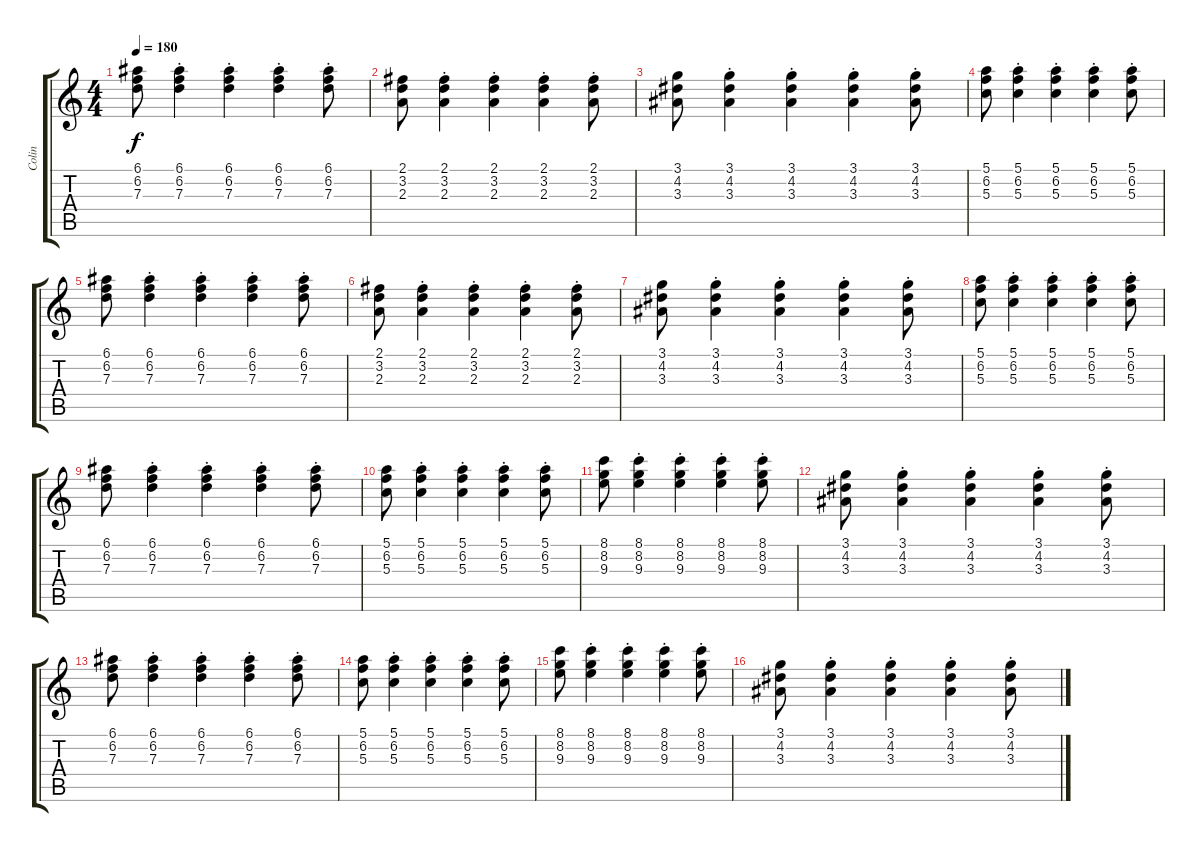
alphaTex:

\track ("Colin" "Colin") {instrument acousticguitarnylon}
\staff {score tabs}
\tuning (E4 B3 G3 D3 A2 E2) {hide}
\ts (4 4)
\tempo 180
\clef g2
\ks c
(6.1 6.2 7.3).8{dy f} (6.1{st} 6.2{st} 7.3{st}).4 (6.1{st} 6.2{st} 7.3{st}).4 (6.1{st} 6.2{st} 7.3{st}).4 (6.1{st} 6.2{st} 7.3{st}).8 |
(2.1 3.2 2.3).8 (2.1{st} 3.2{st} 2.3{st}).4 (2.1{st} 3.2{st} 2.3{st}).4 (2.1{st} 3.2{st} 2.3{st}).4 (2.1{st} 3.2{st} 2.3{st}).8 |
(3.1 4.2 3.3).8 (3.1{st} 4.2{st} 3.3{st}).4 (3.1{st} 4.2{st} 3.3{st}).4 (3.1{st} 4.2{st} 3.3{st}).4 (3.1{st} 4.2{st} 3.3{st}).8 |
(5.1 6.2 5.3).8 (5.1{st} 6.2{st} 5.3{st}).4 (5.1{st} 6.2{st} 5.3{st}).4 (5.1{st} 6.2{st} 5.3{st}).4 (5.1{st} 6.2{st} 5.3{st}).8 |
(6.1 6.2 7.3).8 (6.1{st} 6.2{st} 7.3{st}).4 (6.1{st} 6.2{st} 7.3{st}).4 (6.1{st} 6.2{st} 7.3{st}).4 (6.1{st} 6.2{st} 7.3{st}).8 |
(2.1 3.2 2.3).8 (2.1{st} 3.2{st} 2.3{st}).4 (2.1{st} 3.2{st} 2.3{st}).4 (2.1{st} 3.2{st} 2.3{st}).4 (2.1{st} 3.2{st} 2.3{st}).8 |
(3.1 4.2 3.3).8 (3.1{st} 4.2{st} 3.3{st}).4 (3.1{st} 4.2{st} 3.3{st}).4 (3.1{st} 4.2{st} 3.3{st}).4 (3.1{st} 4.2{st} 3.3{st}).8 |
(5.1 6.2 5.3).8 (5.1{st} 6.2{st} 5.3{st}).4 (5.1{st} 6.2{st} 5.3{st}).4 (5.1{st} 6.2{st} 5.3{st}).4 (5.1{st} 6.2{st} 5.3{st}).8 |
(6.1 6.2 7.3).8 (6.1{st} 6.2{st} 7.3{st}).4 (6.1{st} 6.2{st} 7.3{st}).4 (6.1{st} 6.2{st} 7.3{st}).4 (6.1{st} 6.2{st} 7.3{st}).8 |
(5.1 6.2 5.3).8 (5.1{st} 6.2{st} 5.3{st}).4 (5.1{st} 6.2{st} 5.3{st}).4 (5.1{st} 6.2{st} 5.3{st}).4 (5.1{st} 6.2{st} 5.3{st}).8 |
(8.1 8.2 9.3).8 (8.1{st} 8.2{st} 9.3{st}).4 (8.1{st} 8.2{st} 9.3{st}).4 (8.1{st} 8.2{st} 9.3{st}).4 (8.1{st} 8.2{st} 9.3{st}).8 |
(3.1 4.2 3.3).8 (3.1{st} 4.2{st} 3.3{st}).4 (3.1{st} 4.2{st} 3.3{st}).4 (3.1{st} 4.2{st} 3.3{st}).4 (3.1{st} 4.2{st} 3.3{st}).8 |
(6.1 6.2 7.3).8 (6.1{st} 6.2{st} 7.3{st}).4 (6.1{st} 6.2{st} 7.3{st}).4 (6.1{st} 6.2{st} 7.3{st}).4 (6.1{st} 6.2{st} 7.3{st}).8 |
(5.1 6.2 5.3).8 (5.1{st} 6.2{st} 5.3{st}).4 (5.1{st} 6.2{st} 5.3{st}).4 (5.1{st} 6.2{st} 5.3{st}).4 (5.1{st} 6.2{st} 5.3{st}).8 |
(8.1 8.2 9.3).8 (8.1{st} 8.2{st} 9.3{st}).4 (8.1{st} 8.2{st} 9.3{st}).4 (8.1{st} 8.2{st} 9.3{st}).4 (8.1{st} 8.2{st} 9.3{st}).8 |
(3.1 4.2 3.3).8 (3.1{st} 4.2{st} 3.3{st}).4 (3.1{st} 4.2{st} 3.3{st}).4 (3.1{st} 4.2{st} 3.3{st}).4 (3.1{st} 4.2{st} 3.3{st}).8
